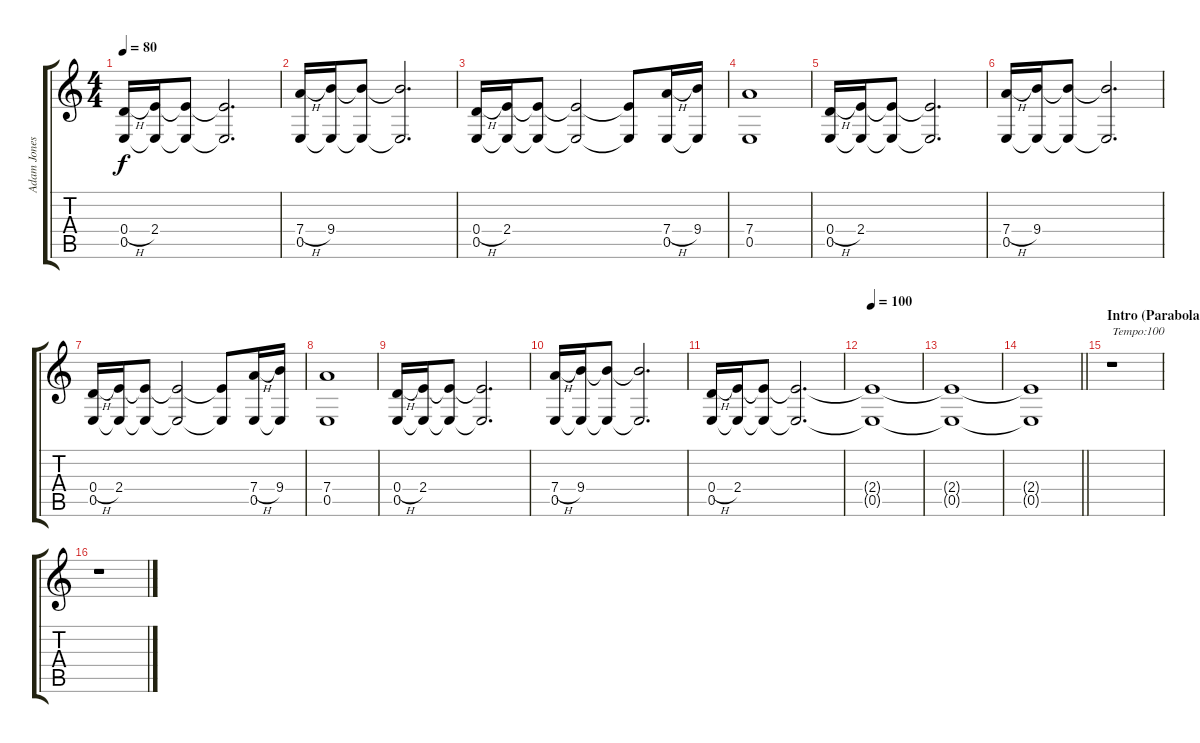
\track ("Adam Jones - Guitar" "Adam Jones") {instrument electricguitarjazz}
\staff {score tabs}
\tuning (E4 B3 G3 D3 E2 B1) {hide}
\ts (4 4)
\tempo 80
\clef g2
\ks c
(0.4{h} 0.5).16{dy f} (2.4 0.5{t}).16 (2.4{t} 0.5{t}).8 (2.4{t} 0.5{t}).2{d} |
(7.4{h} 0.5).16 (9.4 0.5{t}).16 (9.4{t} 0.5{t}).8 (9.4{t} 0.5{t}).2{d} |
(0.4{h} 0.5).16 (2.4 0.5{t}).16 (2.4{t} 0.5{t}).8 (2.4{t} 0.5{t}).2 (2.4{t} 0.5{t}).8 (7.4{h} 0.5).16 (9.4 0.5{t}).16 |
(7.4 0.5).1 |
(0.4{h} 0.5).16 (2.4 0.5{t}).16 (2.4{t} 0.5{t}).8 (2.4{t} 0.5{t}).2{d} |
(7.4{h} 0.5).16 (9.4 0.5{t}).16 (9.4{t} 0.5{t}).8 (9.4{t} 0.5{t}).2{d} |
(0.4{h} 0.5).16 (2.4 0.5{t}).16 (2.4{t} 0.5{t}).8 (2.4{t} 0.5{t}).2 (2.4{t} 0.5{t}).8 (7.4{h} 0.5).16 (9.4 0.5{t}).16 |
(7.4 0.5).1 |
(0.4{h} 0.5).16 (2.4 0.5{t}).16 (2.4{t} 0.5{t}).8 (2.4{t} 0.5{t}).2{d} |
(7.4{h} 0.5).16 (9.4 0.5{t}).16 (9.4{t} 0.5{t}).8 (9.4{t} 0.5{t}).2{d} |
(0.4{h} 0.5).16 (2.4 0.5{t}).16 (2.4{t} 0.5{t}).8 (2.4{t} 0.5{t}).2{d} |
\tempo 100
(2.4{t} 0.5{t}).1 |
(2.4{t} 0.5{t}).1 |
\barLineRight lightlight
(2.4{t} 0.5{t}).1 |
\section ("" "Intro (Parabola)")
r.1{txt "Tempo:100"} |
r.1
